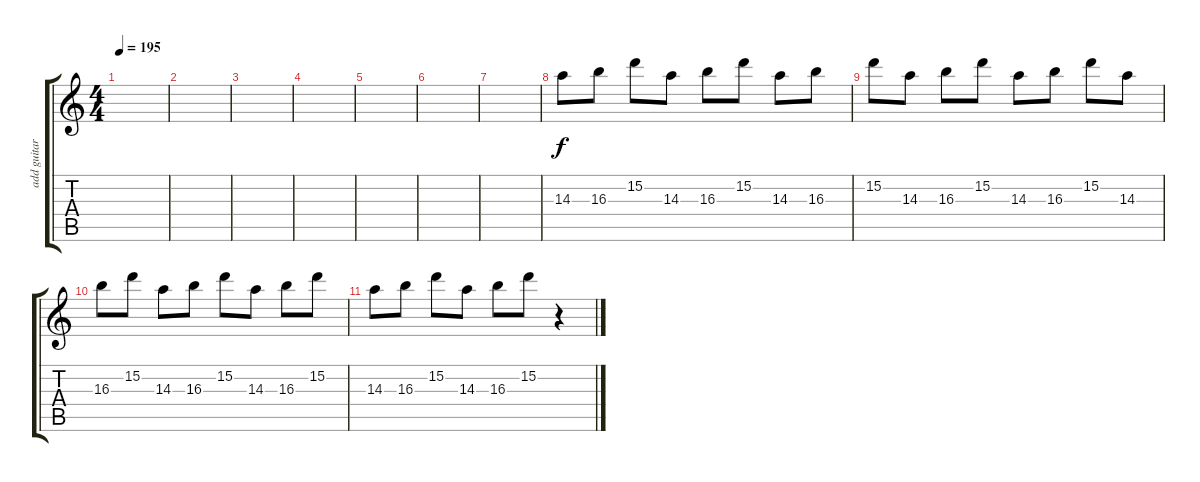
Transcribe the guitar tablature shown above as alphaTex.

\track ("add guitar" "add guitar") {instrument distortionguitar}
\staff {score tabs}
\tuning (E4 B3 G3 D3 A2 E2) {hide}
\ts (4 4)
\tempo 195
\clef g2
\ks c
|
|
|
|
|
|
|
14.3.8 16.3.8 15.2.8 14.3.8 16.3.8 15.2.8 14.3.8 16.3.8 |
15.2.8 14.3.8 16.3.8 15.2.8 14.3.8 16.3.8 15.2.8 14.3.8 |
16.3.8 15.2.8 14.3.8 16.3.8 15.2.8 14.3.8 16.3.8 15.2.8 |
14.3.8 16.3.8 15.2.8 14.3.8 16.3.8 15.2.8 r.4
